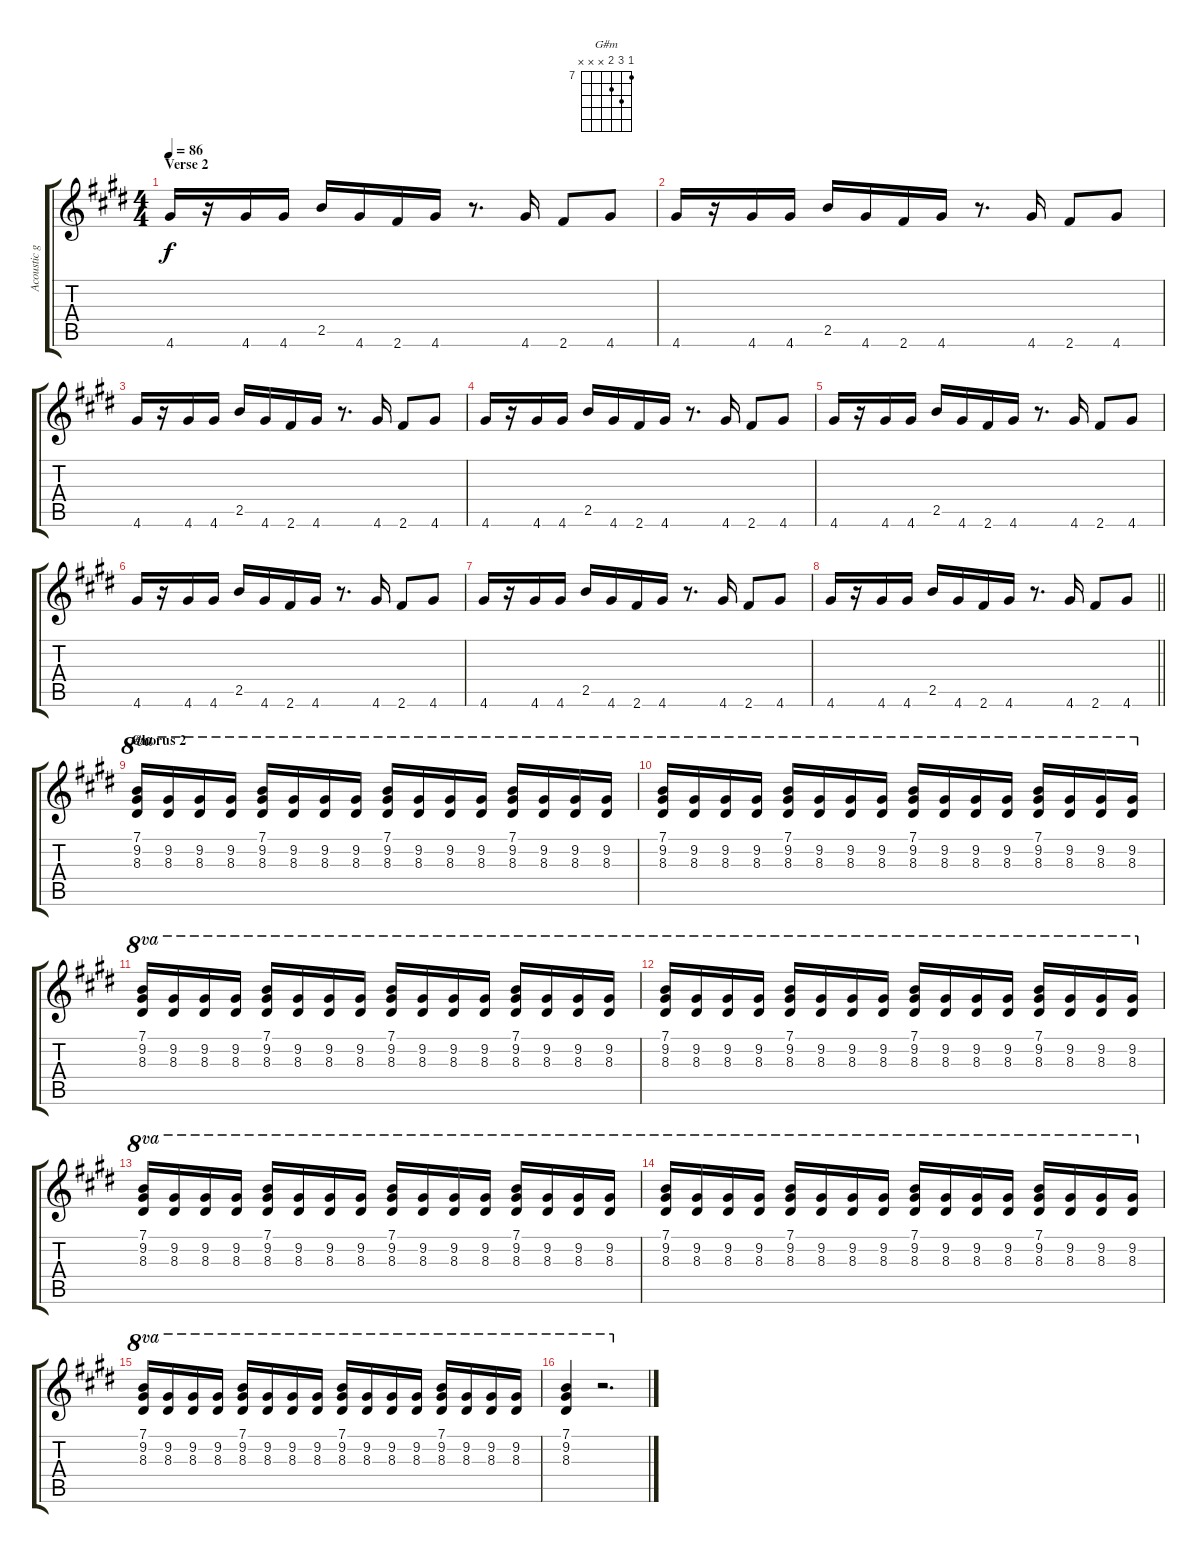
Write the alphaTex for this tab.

\track ("Acoustic guitar" "Acoustic g") {instrument acousticguitarsteel}
\staff {score tabs}
\tuning (E4 B3 G3 D3 A2 E2) {hide}
\chord ("G#m" 7 9 8 x x x) {firstfret 7}
\ts (4 4)
\section ("" "Verse 2")
\tempo 86
\clef g2
\ks e
4.6.16{ot 8vb dy f} r.16{ot 8vb} 4.6.16{ot 8vb} 4.6.16{ot 8vb} 2.5.16{ot 8vb} 4.6.16{ot 8vb} 2.6.16{ot 8vb} 4.6.16{ot 8vb} r.8{d ot 8vb} 4.6.16{ot 8vb} 2.6.8{ot 8vb} 4.6.8{ot 8vb} |
4.6.16{ot 8vb} r.16{ot 8vb} 4.6.16{ot 8vb} 4.6.16{ot 8vb} 2.5.16{ot 8vb} 4.6.16{ot 8vb} 2.6.16{ot 8vb} 4.6.16{ot 8vb} r.8{d ot 8vb} 4.6.16{ot 8vb} 2.6.8{ot 8vb} 4.6.8{ot 8vb} |
4.6.16{ot 8vb} r.16{ot 8vb} 4.6.16{ot 8vb} 4.6.16{ot 8vb} 2.5.16{ot 8vb} 4.6.16{ot 8vb} 2.6.16{ot 8vb} 4.6.16{ot 8vb} r.8{d ot 8vb} 4.6.16{ot 8vb} 2.6.8{ot 8vb} 4.6.8{ot 8vb} |
4.6.16{ot 8vb} r.16{ot 8vb} 4.6.16{ot 8vb} 4.6.16{ot 8vb} 2.5.16{ot 8vb} 4.6.16{ot 8vb} 2.6.16{ot 8vb} 4.6.16{ot 8vb} r.8{d ot 8vb} 4.6.16{ot 8vb} 2.6.8{ot 8vb} 4.6.8{ot 8vb} |
4.6.16{ot 8vb} r.16{ot 8vb} 4.6.16{ot 8vb} 4.6.16{ot 8vb} 2.5.16{ot 8vb} 4.6.16{ot 8vb} 2.6.16{ot 8vb} 4.6.16{ot 8vb} r.8{d ot 8vb} 4.6.16{ot 8vb} 2.6.8{ot 8vb} 4.6.8{ot 8vb} |
4.6.16{ot 8vb} r.16{ot 8vb} 4.6.16{ot 8vb} 4.6.16{ot 8vb} 2.5.16{ot 8vb} 4.6.16{ot 8vb} 2.6.16{ot 8vb} 4.6.16{ot 8vb} r.8{d ot 8vb} 4.6.16{ot 8vb} 2.6.8{ot 8vb} 4.6.8{ot 8vb} |
4.6.16{ot 8vb} r.16{ot 8vb} 4.6.16{ot 8vb} 4.6.16{ot 8vb} 2.5.16{ot 8vb} 4.6.16{ot 8vb} 2.6.16{ot 8vb} 4.6.16{ot 8vb} r.8{d ot 8vb} 4.6.16{ot 8vb} 2.6.8{ot 8vb} 4.6.8{ot 8vb} |
\barLineRight lightlight
4.6.16{ot 8vb} r.16{ot 8vb} 4.6.16{ot 8vb} 4.6.16{ot 8vb} 2.5.16{ot 8vb} 4.6.16{ot 8vb} 2.6.16{ot 8vb} 4.6.16{ot 8vb} r.8{d ot 8vb} 4.6.16{ot 8vb} 2.6.8{ot 8vb} 4.6.8{ot 8vb} |
\section ("" "Chorus 2")
(7.1 9.2 8.3).16{ch "G#m" ot 8va} (9.2 8.3).16{ot 8va} (9.2 8.3).16{ot 8va} (9.2 8.3).16{ot 8va} (7.1 9.2 8.3).16{ot 8va} (9.2 8.3).16{ot 8va} (9.2 8.3).16{ot 8va} (9.2 8.3).16{ot 8va} (7.1 9.2 8.3).16{ot 8va} (9.2 8.3).16{ot 8va} (9.2 8.3).16{ot 8va} (9.2 8.3).16{ot 8va} (7.1 9.2 8.3).16{ot 8va} (9.2 8.3).16{ot 8va} (9.2 8.3).16{ot 8va} (9.2 8.3).16{ot 8va} |
(7.1 9.2 8.3).16{ot 8va} (9.2 8.3).16{ot 8va} (9.2 8.3).16{ot 8va} (9.2 8.3).16{ot 8va} (7.1 9.2 8.3).16{ot 8va} (9.2 8.3).16{ot 8va} (9.2 8.3).16{ot 8va} (9.2 8.3).16{ot 8va} (7.1 9.2 8.3).16{ot 8va} (9.2 8.3).16{ot 8va} (9.2 8.3).16{ot 8va} (9.2 8.3).16{ot 8va} (7.1 9.2 8.3).16{ot 8va} (9.2 8.3).16{ot 8va} (9.2 8.3).16{ot 8va} (9.2 8.3).16{ot 8va} |
(7.1 9.2 8.3).16{ot 8va} (9.2 8.3).16{ot 8va} (9.2 8.3).16{ot 8va} (9.2 8.3).16{ot 8va} (7.1 9.2 8.3).16{ot 8va} (9.2 8.3).16{ot 8va} (9.2 8.3).16{ot 8va} (9.2 8.3).16{ot 8va} (7.1 9.2 8.3).16{ot 8va} (9.2 8.3).16{ot 8va} (9.2 8.3).16{ot 8va} (9.2 8.3).16{ot 8va} (7.1 9.2 8.3).16{ot 8va} (9.2 8.3).16{ot 8va} (9.2 8.3).16{ot 8va} (9.2 8.3).16{ot 8va} |
(7.1 9.2 8.3).16{ot 8va} (9.2 8.3).16{ot 8va} (9.2 8.3).16{ot 8va} (9.2 8.3).16{ot 8va} (7.1 9.2 8.3).16{ot 8va} (9.2 8.3).16{ot 8va} (9.2 8.3).16{ot 8va} (9.2 8.3).16{ot 8va} (7.1 9.2 8.3).16{ot 8va} (9.2 8.3).16{ot 8va} (9.2 8.3).16{ot 8va} (9.2 8.3).16{ot 8va} (7.1 9.2 8.3).16{ot 8va} (9.2 8.3).16{ot 8va} (9.2 8.3).16{ot 8va} (9.2 8.3).16{ot 8va} |
(7.1 9.2 8.3).16{ot 8va} (9.2 8.3).16{ot 8va} (9.2 8.3).16{ot 8va} (9.2 8.3).16{ot 8va} (7.1 9.2 8.3).16{ot 8va} (9.2 8.3).16{ot 8va} (9.2 8.3).16{ot 8va} (9.2 8.3).16{ot 8va} (7.1 9.2 8.3).16{ot 8va} (9.2 8.3).16{ot 8va} (9.2 8.3).16{ot 8va} (9.2 8.3).16{ot 8va} (7.1 9.2 8.3).16{ot 8va} (9.2 8.3).16{ot 8va} (9.2 8.3).16{ot 8va} (9.2 8.3).16{ot 8va} |
(7.1 9.2 8.3).16{ot 8va} (9.2 8.3).16{ot 8va} (9.2 8.3).16{ot 8va} (9.2 8.3).16{ot 8va} (7.1 9.2 8.3).16{ot 8va} (9.2 8.3).16{ot 8va} (9.2 8.3).16{ot 8va} (9.2 8.3).16{ot 8va} (7.1 9.2 8.3).16{ot 8va} (9.2 8.3).16{ot 8va} (9.2 8.3).16{ot 8va} (9.2 8.3).16{ot 8va} (7.1 9.2 8.3).16{ot 8va} (9.2 8.3).16{ot 8va} (9.2 8.3).16{ot 8va} (9.2 8.3).16{ot 8va} |
(7.1 9.2 8.3).16{ot 8va} (9.2 8.3).16{ot 8va} (9.2 8.3).16{ot 8va} (9.2 8.3).16{ot 8va} (7.1 9.2 8.3).16{ot 8va} (9.2 8.3).16{ot 8va} (9.2 8.3).16{ot 8va} (9.2 8.3).16{ot 8va} (7.1 9.2 8.3).16{ot 8va} (9.2 8.3).16{ot 8va} (9.2 8.3).16{ot 8va} (9.2 8.3).16{ot 8va} (7.1 9.2 8.3).16{ot 8va} (9.2 8.3).16{ot 8va} (9.2 8.3).16{ot 8va} (9.2 8.3).16{ot 8va} |
(7.1 9.2 8.3).4{ot 8va} r.2{d ot 8va}
